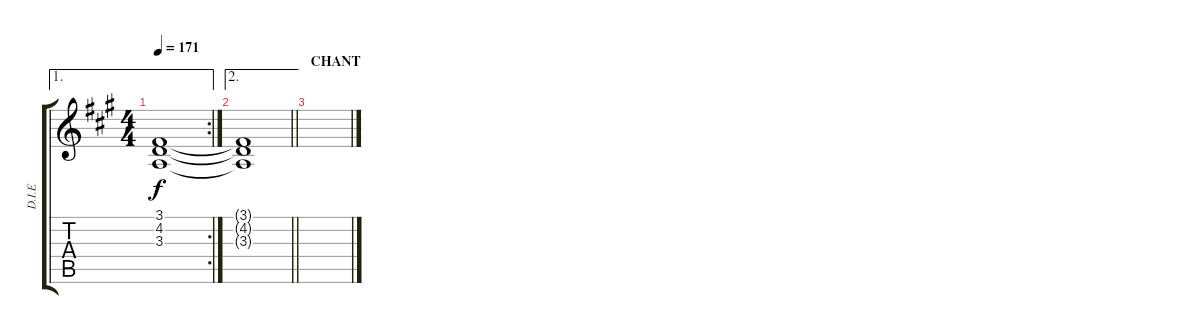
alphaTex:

\track ("D.I.E" "D.I.E") {instrument drawbarorgan}
\staff {score tabs}
\tuning (Eb4 Bb3 Gb3 Db3 Ab2 Eb2) {hide}
\ae 1
\rc 2
\ts (4 4)
\tempo 171
\clef g2
\ks a
(3.1{t} 4.2{t} 3.3{t}).1{dy f} |
\ae 2
\barLineRight lightlight
(3.1{t} 4.2{t} 3.3{t}).1 |
\section ("" "CHANT")
